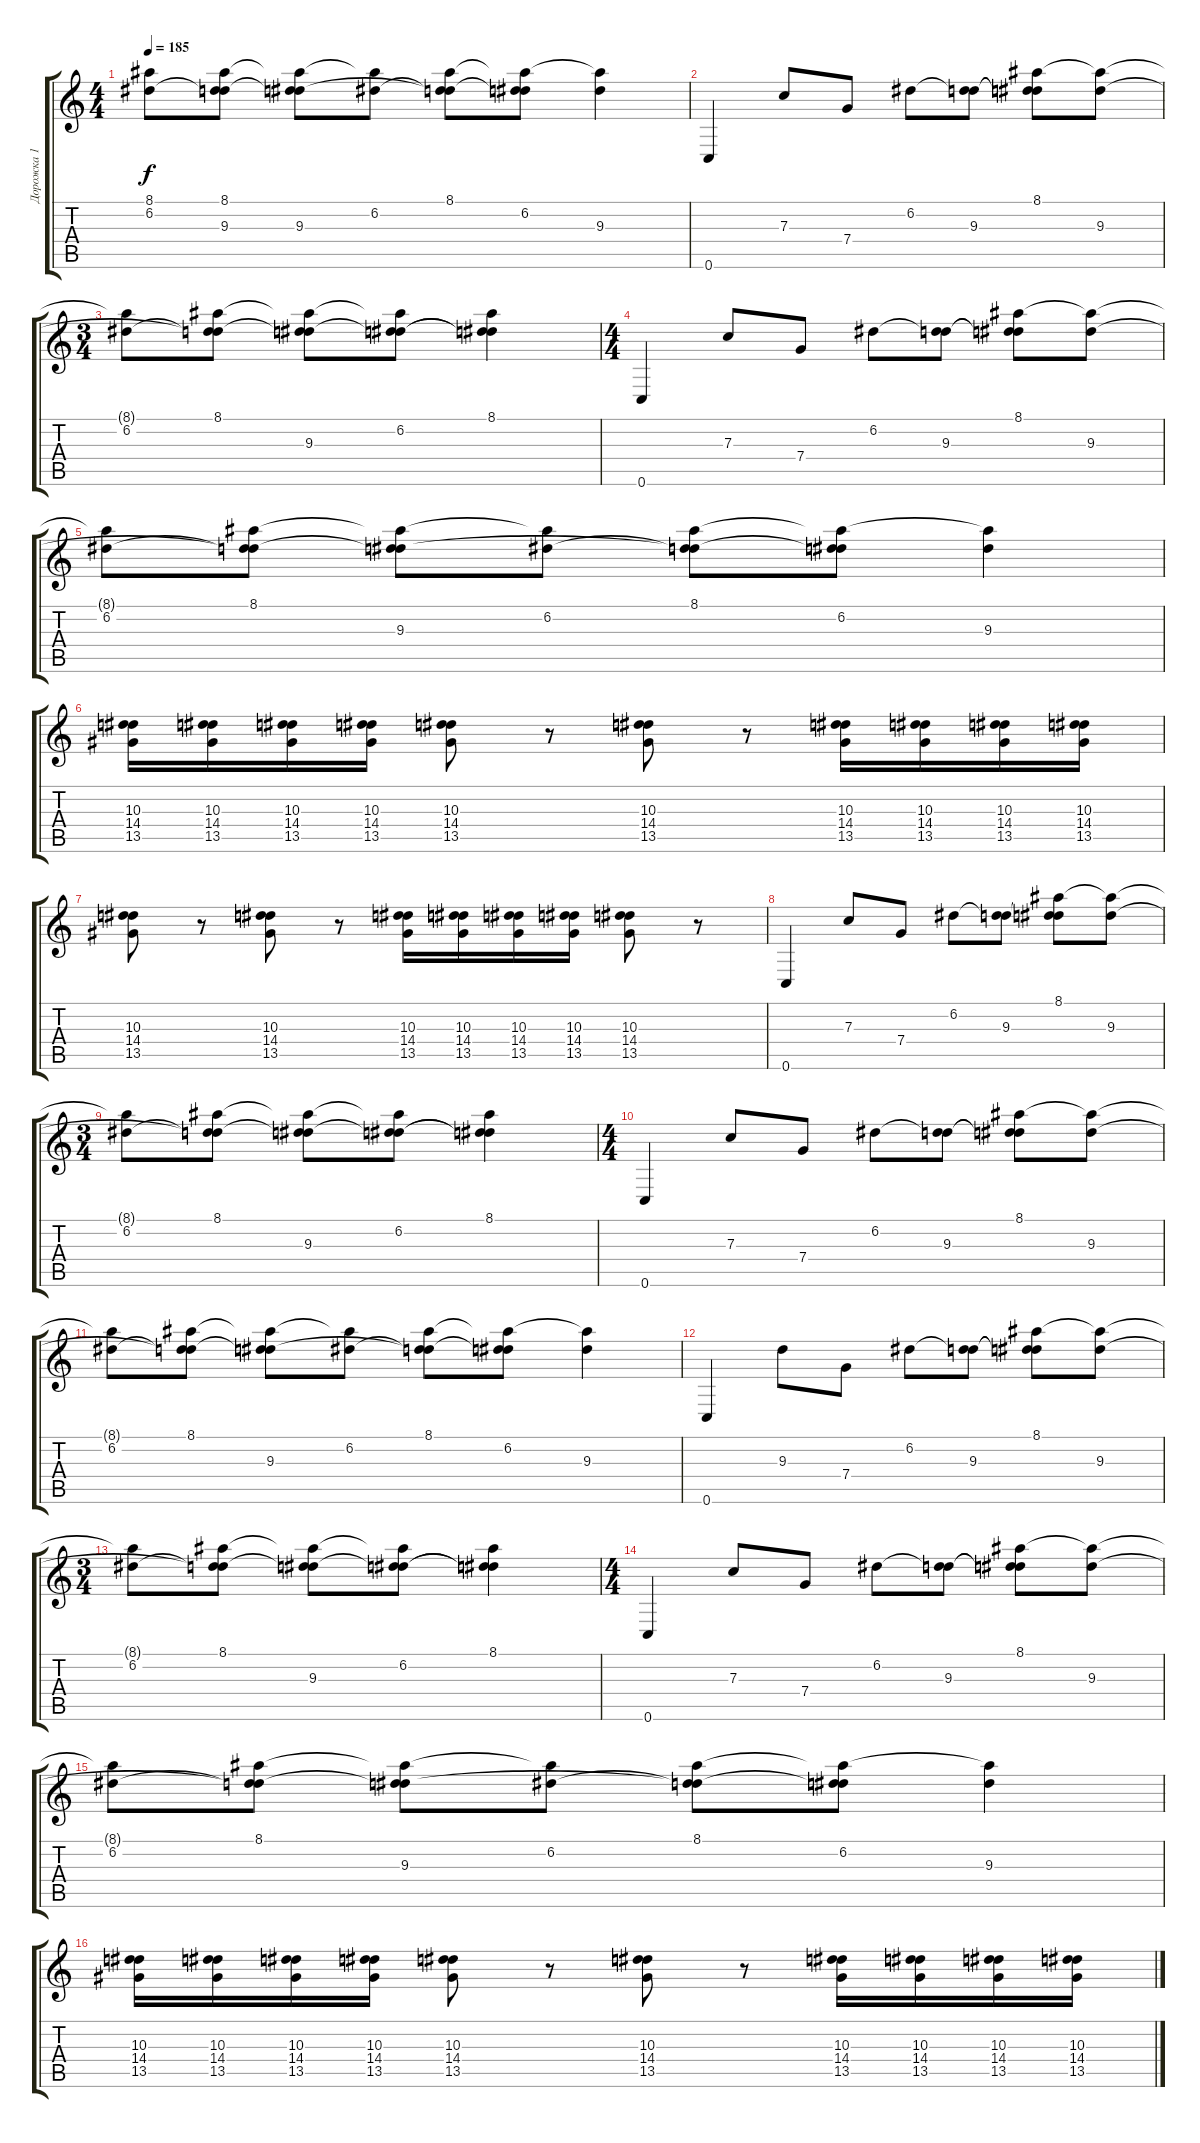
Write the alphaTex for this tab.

\track ("Дорожка 1" "Дорожка 1") {instrument distortionguitar}
\staff {score tabs}
\tuning (D4 A3 F3 C3 G2 C2) {hide}
\ts (4 4)
\tempo 185
\clef g2
\ks c
(8.1{t} 6.2).8{dy f} (8.1 6.2{t} 9.3{t}).8 (8.1{t} 6.2{t} 9.3).8 (8.1{t} 6.2).8 (8.1 6.2{t} 9.3{t}).8 (8.1{t} 6.2 9.3{t}).8 (8.1{t} 9.3).4 |
0.6.4 7.3.8 7.4.8 6.2.8 (6.2{t} 9.3).8 (8.1 6.2{t} 9.3{t}).8 (8.1{t} 9.3).8 |
\ts (3 4)
(8.1{t} 6.2).8 (8.1 6.2{t} 9.3{t}).8 (8.1{t} 6.2{t} 9.3).8 (8.1{t} 6.2 9.3{t}).8 (8.1 6.2{t} 9.3{t}).4 |
\ts (4 4)
0.6.4 7.3.8 7.4.8 6.2.8 (6.2{t} 9.3).8 (8.1 6.2{t} 9.3{t}).8 (8.1{t} 9.3).8 |
(8.1{t} 6.2).8 (8.1 6.2{t} 9.3{t}).8 (8.1{t} 6.2{t} 9.3).8 (8.1{t} 6.2).8 (8.1 6.2{t} 9.3{t}).8 (8.1{t} 6.2 9.3{t}).8 (8.1{t} 9.3).4 |
(10.3 14.4 13.5).16 (10.3 14.4 13.5).16 (10.3 14.4 13.5).16 (10.3 14.4 13.5).16 (10.3 14.4 13.5).8 r.8 (10.3 14.4 13.5).8 r.8 (10.3 14.4 13.5).16 (10.3 14.4 13.5).16 (10.3 14.4 13.5).16 (10.3 14.4 13.5).16 |
(10.3 14.4 13.5).8 r.8 (10.3 14.4 13.5).8 r.8 (10.3 14.4 13.5).16 (10.3 14.4 13.5).16 (10.3 14.4 13.5).16 (10.3 14.4 13.5).16 (10.3 14.4 13.5).8 r.8 |
0.6.4 7.3.8 7.4.8 6.2.8 (6.2{t} 9.3).8 (8.1 6.2{t} 9.3{t}).8 (8.1{t} 9.3).8 |
\ts (3 4)
(8.1{t} 6.2).8 (8.1 6.2{t} 9.3{t}).8 (8.1{t} 6.2{t} 9.3).8 (8.1{t} 6.2 9.3{t}).8 (8.1 6.2{t} 9.3{t}).4 |
\ts (4 4)
0.6.4 7.3.8 7.4.8 6.2.8 (6.2{t} 9.3).8 (8.1 6.2{t} 9.3{t}).8 (8.1{t} 9.3).8 |
(8.1{t} 6.2).8 (8.1 6.2{t} 9.3{t}).8 (8.1{t} 6.2{t} 9.3).8 (8.1{t} 6.2).8 (8.1 6.2{t} 9.3{t}).8 (8.1{t} 6.2 9.3{t}).8 (8.1{t} 9.3).4 |
0.6.4 9.3.8 7.4.8 6.2.8 (6.2{t} 9.3).8 (8.1 6.2{t} 9.3{t}).8 (8.1{t} 9.3).8 |
\ts (3 4)
(8.1{t} 6.2).8 (8.1 6.2{t} 9.3{t}).8 (8.1{t} 6.2{t} 9.3).8 (8.1{t} 6.2 9.3{t}).8 (8.1 6.2{t} 9.3{t}).4 |
\ts (4 4)
0.6.4 7.3.8 7.4.8 6.2.8 (6.2{t} 9.3).8 (8.1 6.2{t} 9.3{t}).8 (8.1{t} 9.3).8 |
(8.1{t} 6.2).8 (8.1 6.2{t} 9.3{t}).8 (8.1{t} 6.2{t} 9.3).8 (8.1{t} 6.2).8 (8.1 6.2{t} 9.3{t}).8 (8.1{t} 6.2 9.3{t}).8 (8.1{t} 9.3).4 |
(10.3 14.4 13.5).16 (10.3 14.4 13.5).16 (10.3 14.4 13.5).16 (10.3 14.4 13.5).16 (10.3 14.4 13.5).8 r.8 (10.3 14.4 13.5).8 r.8 (10.3 14.4 13.5).16 (10.3 14.4 13.5).16 (10.3 14.4 13.5).16 (10.3 14.4 13.5).16
